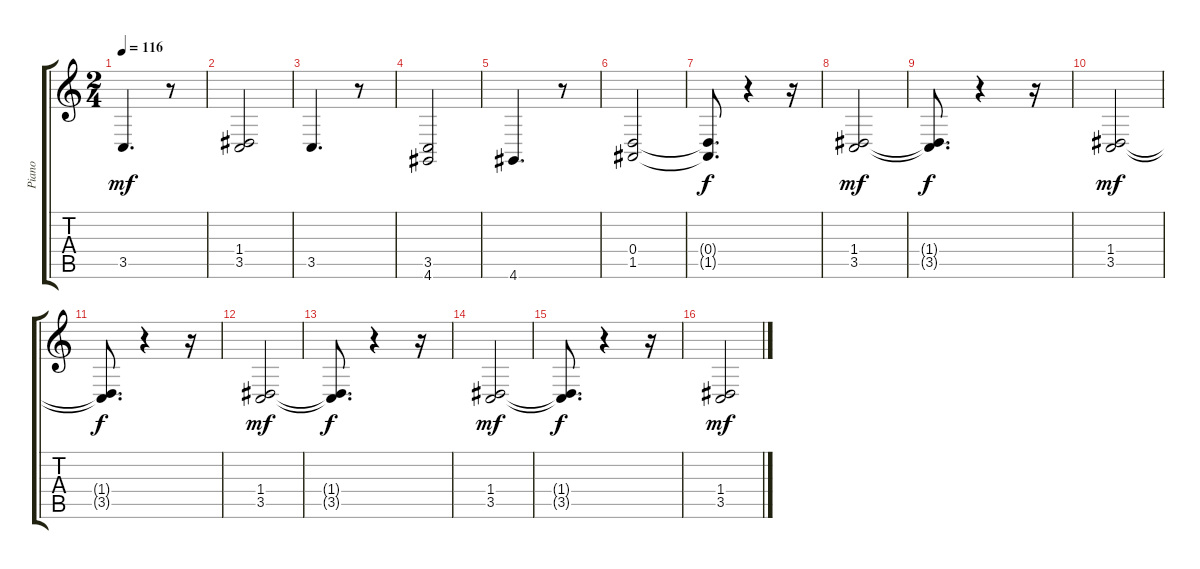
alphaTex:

\track ("Piano" "Piano") {instrument honkytonkpiano}
\staff {score tabs}
\tuning (E4 B3 G3 D3 A2 E2) {hide}
\ts (2 4)
\tempo 116
\clef g2
\ks c
3.5.4{d dy mf} r.8 |
(1.4 3.5).2 |
3.5.4{d} r.8 |
(3.5 4.6).2 |
4.6.4{d} r.8 |
(0.4 1.5).2 |
(0.4{t} 1.5{t}).8{d dy f} r.4 r.16 |
(1.4 3.5).2{dy mf} |
(1.4{t} 3.5{t}).8{d dy f} r.4 r.16 |
(1.4 3.5).2{dy mf} |
(1.4{t} 3.5{t}).8{d dy f} r.4 r.16 |
(1.4 3.5).2{dy mf} |
(1.4{t} 3.5{t}).8{d dy f} r.4 r.16 |
(1.4 3.5).2{dy mf} |
(1.4{t} 3.5{t}).8{d dy f} r.4 r.16 |
(1.4 3.5).2{dy mf}
